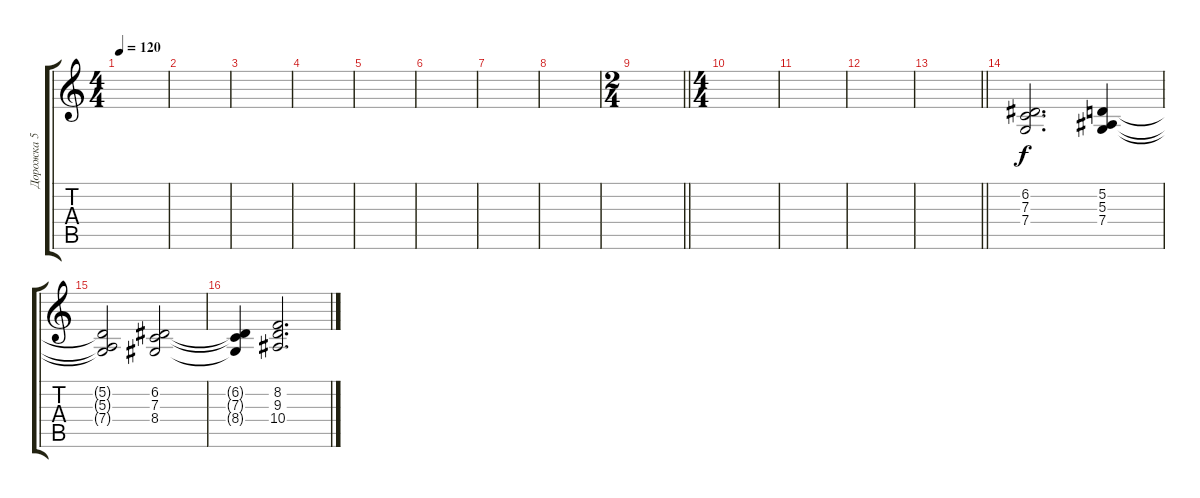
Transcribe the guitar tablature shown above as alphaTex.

\track ("Дорожка 5" "Дорожка 5") {instrument lead2sawtooth}
\staff {score tabs}
\tuning (D4 A3 F3 C3 G2 C2) {hide}
\ts (4 4)
\tempo 120
\clef g2
\ks c
|
|
|
|
|
|
|
|
\ts (2 4)
\barLineRight lightlight
|
\ts (4 4)
|
|
|
\barLineRight lightlight
|
(6.2 7.3 7.4).2{d instrument choiraahs} (5.2 5.3 7.4).4 |
(5.2{t} 5.3{t} 7.4{t}).2 (6.2 7.3 8.4).2 |
(6.2{t} 7.3{t} 8.4{t}).4 (8.2 9.3 10.4).2{d}
